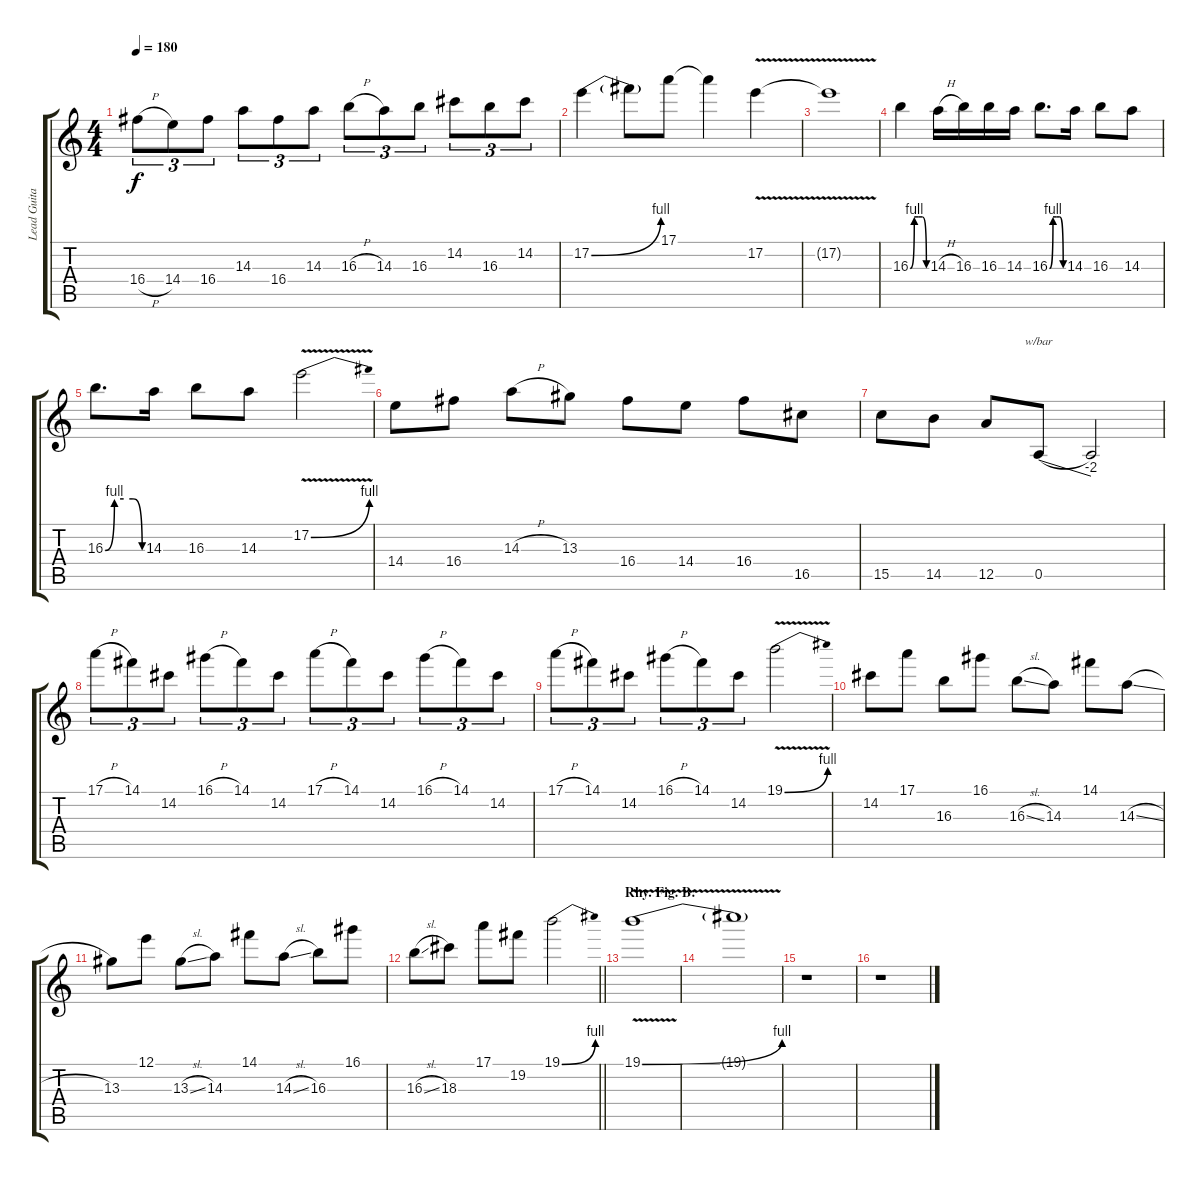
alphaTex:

\track ("Lead Guitar I" "Lead Guita") {instrument distortionguitar}
\staff {score tabs}
\tuning (E4 B3 G3 D3 A2 E2) {hide}
\ts (4 4)
\tempo 180
\clef g2
\ks c
16.4{h}.8{tu (3 2) dy f} 14.4.8{tu (3 2)} 16.4.8{tu (3 2)} 14.3.8{tu (3 2)} 16.4.8{tu (3 2)} 14.3.8{tu (3 2)} 16.3{h}.8{tu (3 2)} 14.3.8{tu (3 2)} 16.3.8{tu (3 2)} 14.2.8{tu (3 2)} 16.3.8{tu (3 2)} 14.2.8{tu (3 2)} |
17.2{be (bend 0 0 60 4)}.4 17.2{t}.8 17.1.8 17.1{t}.4 17.2{v}.4 |
17.2{t}.1 |
16.3{be (custom 0 0 15 4 30 4 45 4 60 0)}.4 14.3{h}.16 16.3.16 16.3.16 14.3.16 16.3{be (custom 0 0 15 4 30 4 45 4 60 0)}.8{d} 14.3.16 16.3.8 14.3.8 |
16.3{be (custom 0 0 15 4 30 4 45 4 60 0)}.8{d} 14.3.16 16.3.8 14.3.8 17.2{be (bend 0 0 60 4) v}.2 |
14.4.8 16.4.8 14.3{h}.8 13.3.8 16.4.8 14.4.8 16.4.8 16.5.8 |
15.5.8 14.5.8 12.5.8 0.5.8{tbe (dive default 0 0 60 -8)} 0.5{t}.2 |
17.1{h}.8{tu (3 2)} 14.1.8{tu (3 2)} 14.2.8{tu (3 2)} 16.1{h}.8{tu (3 2)} 14.1.8{tu (3 2)} 14.2.8{tu (3 2)} 17.1{h}.8{tu (3 2)} 14.1.8{tu (3 2)} 14.2.8{tu (3 2)} 16.1{h}.8{tu (3 2)} 14.1.8{tu (3 2)} 14.2.8{tu (3 2)} |
17.1{h}.8{tu (3 2)} 14.1.8{tu (3 2)} 14.2.8{tu (3 2)} 16.1{h}.8{tu (3 2)} 14.1.8{tu (3 2)} 14.2.8{tu (3 2)} 19.1{be (bend 0 0 60 4) v}.2 |
14.2.8 17.1.8 16.3.8 16.1.8 16.3{sl}.8 14.3.8 14.1.8 14.3{sl}.8 |
13.3.8 12.1.8 13.3{sl}.8 14.3.8 14.1.8 14.3{sl}.8 16.3.8 16.1.8 |
\barLineRight lightlight
16.3{sl}.8 18.3.8 17.1.8 19.2.8 19.1{be (bend 0 0 60 4)}.2 |
\section ("" "Rhy. Fig. B:")
19.1{be (bend 0 0 60 4) v}.1 |
19.1{t}.1 |
r.1 |
r.1
